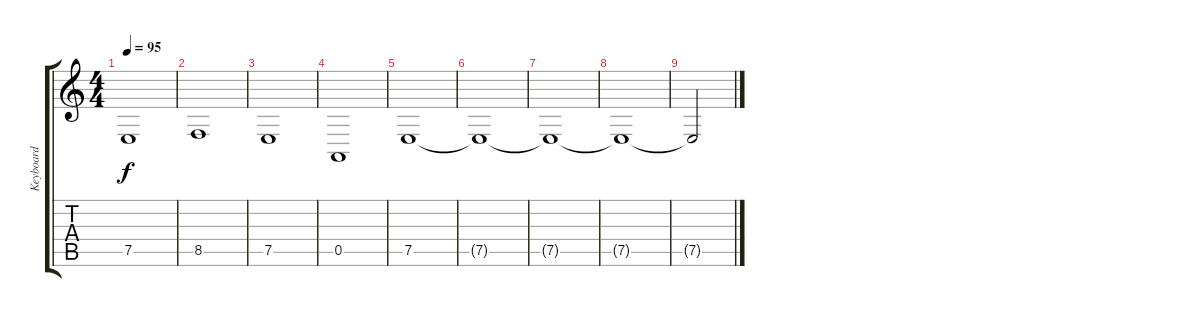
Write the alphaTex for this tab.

\track ("Keyboard" "Keyboard") {instrument stringensemble1}
\staff {score tabs}
\tuning (E4 B3 G3 D3 A2 E2) {hide}
\ts (4 4)
\tempo 95
\clef g2
\ks c
7.5.1{dy f} |
8.5.1 |
7.5.1 |
0.5.1 |
7.5.1 |
7.5{t}.1 |
7.5{t}.1 |
7.5{t}.1 |
7.5{t}.2
